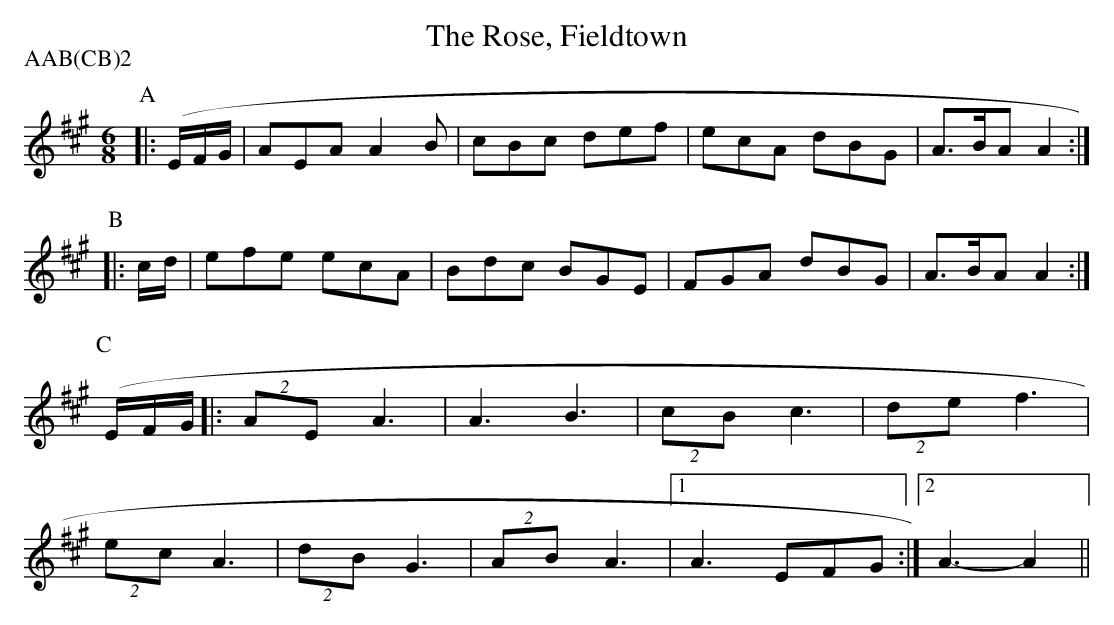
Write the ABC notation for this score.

X:1
T:The Rose, Fieldtown
M:6/8
L:1/8
P:AAB(CB)2
K:A
P:A
|:(E/F/G/|AEA  A2B| cBc def| ecA dBG|A>BA A2 :|
P:B
|:c/d/  |efe  ecA| Bdc BGE| FGA dBG|A>BA A2 :|
P:C
(E/F/G/ |:(2AE A3 | A3  B3 |(2cB c3 |(2de f3  |
(2ec A3 |(2dB G3 |(2AB A3 |1A3  EFG:|2A3-A2||
